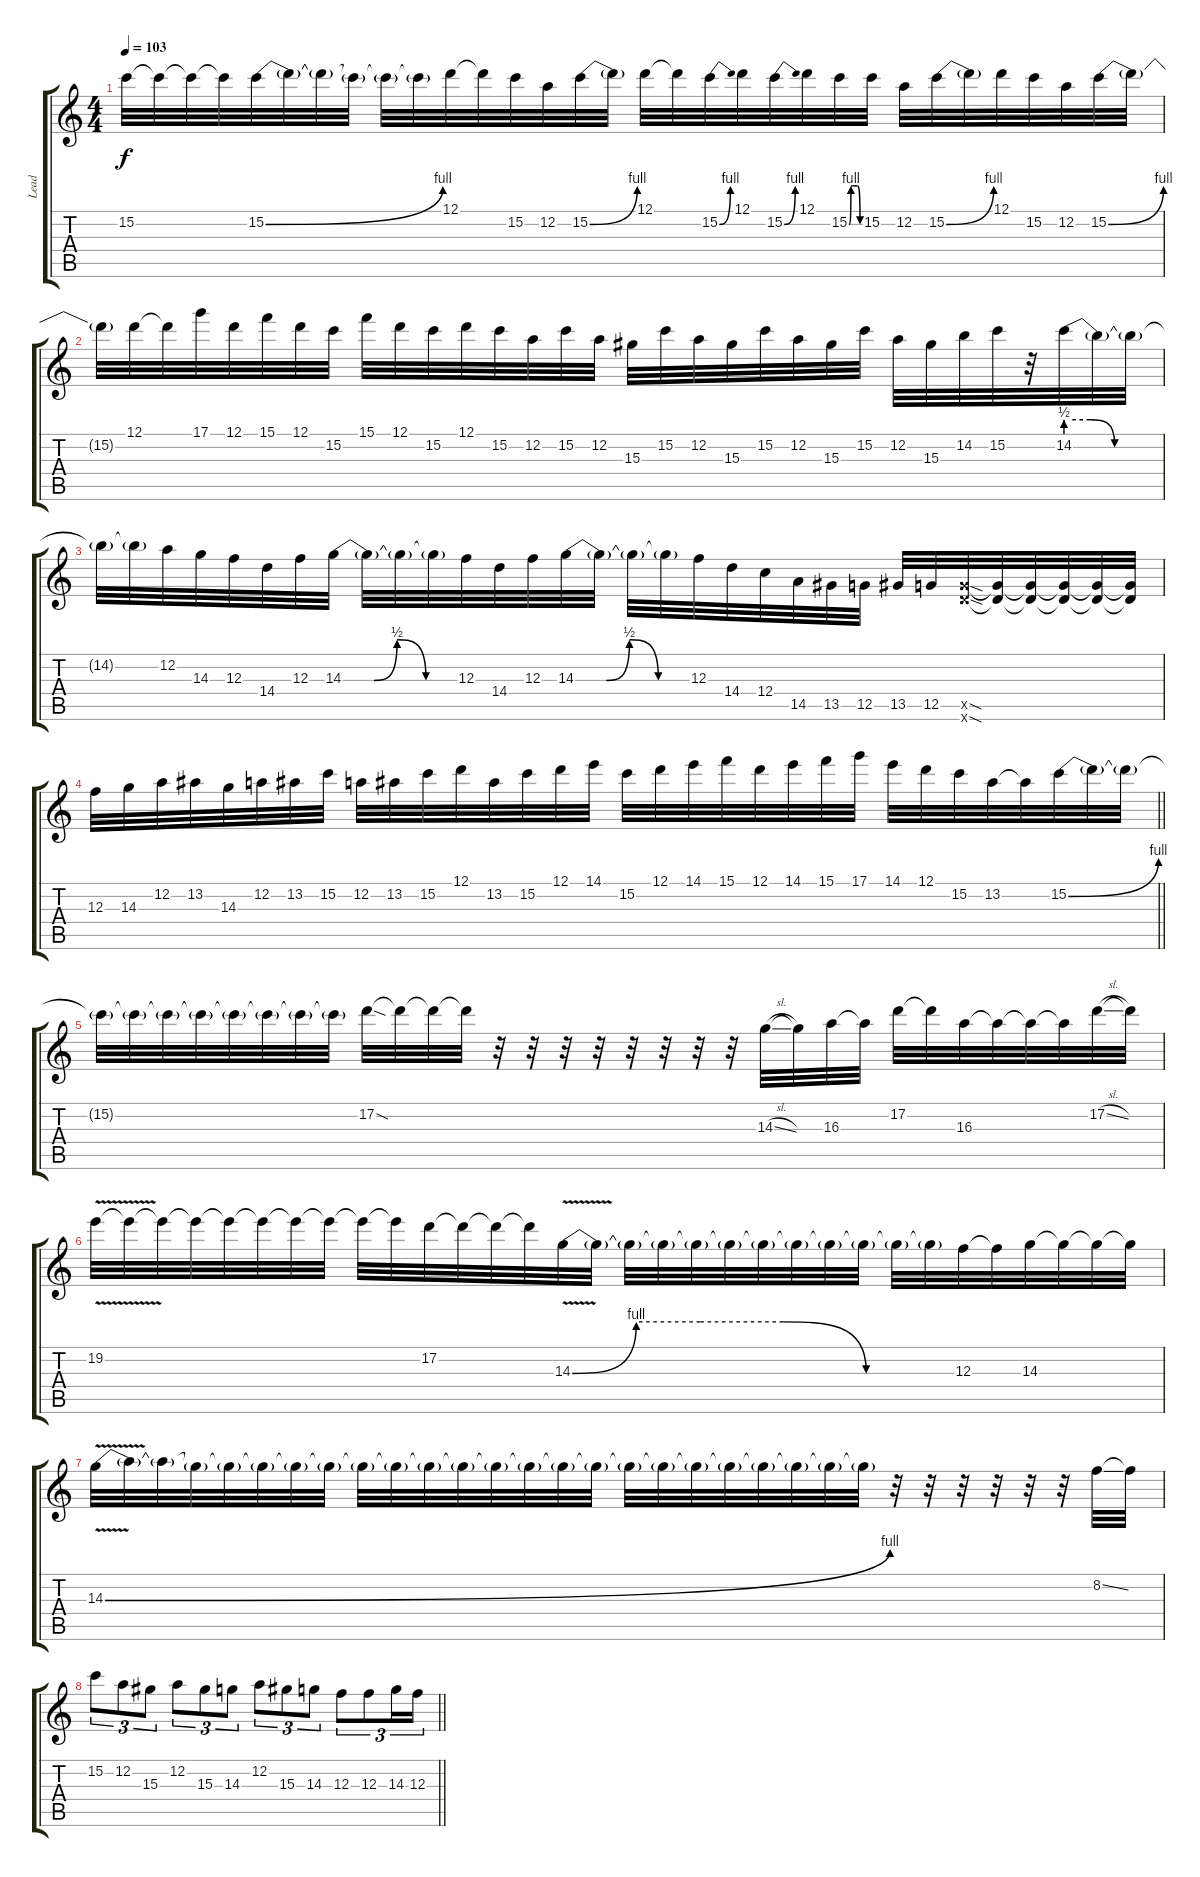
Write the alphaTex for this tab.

\track ("Lead" "Lead") {instrument distortionguitar}
\staff {score tabs}
\tuning (D4 A3 F3 C3 G2 D2) {hide}
\ts (4 4)
\tempo 103
\clef g2
\ks c
15.2{t}.32{dy f} 15.2{t}.32 15.2{t}.32 15.2{t}.32 15.2{be (bend 0 0 60 4)}.32 15.2{t}.32 15.2{t}.32 15.2{t}.32 15.2{t}.32 15.2{t}.32 12.1.32 12.1{t}.32 15.2.32 12.2.32 15.2{be (bend 0 0 60 4)}.32 15.2{t}.32 12.1.32 12.1{t}.32 15.2{be (bend 0 0 60 4)}.32 12.1.32 15.2{be (bend 0 0 60 4)}.32 12.1.32 15.2{be (custom 0 0 10 4 20 4 46 4 60 0)}.32 15.2.32 12.2.32 15.2{be (bend 0 0 60 4)}.32 15.2{t}.32 12.1.32 15.2.32 12.2.32 15.2{be (bend 0 0 60 4)}.32 15.2{t}.32 |
15.2{t}.32 12.1.32 12.1{t}.32 17.1.32 12.1.32 15.1.32 12.1.32 15.2.32 15.1.32 12.1.32 15.2.32 12.1.32 15.2.32 12.2.32 15.2.32 12.2.32 15.3.32 15.2.32 12.2.32 15.3.32 15.2.32 12.2.32 15.3.32 15.2.32 12.2.32 15.3.32 14.2.32 15.2.32 r.32 14.2{be (custom 0 2 15 2 30 0 60 0)}.32 14.2{t}.32 14.2{t}.32 |
14.2{t}.32 14.2{t}.32 12.2.32 14.3.32 12.3.32 14.4.32 12.3.32 14.3{be (custom 0 0 10 0 16 0 28 2 43 0 60 0)}.32 14.3{t}.32 14.3{t}.32 14.3{t}.32 12.3.32 14.4.32 12.3.32 14.3{be (custom 0 0 10 0 16 0 28 2 43 0 60 0)}.32 14.3{t}.32 14.3{t}.32 14.3{t}.32 12.3.32 14.4.32 12.4.32 14.5.32 13.5.32 12.5.32 13.5.32 12.5.32 (12.5{sod x} 12.6{sod x}).32 (12.5{t} 12.6{t}).32 (12.5{t} 12.6{t}).32 (12.5{t} 12.6{t}).32 (12.5{t} 12.6{t}).32 (12.5{t} 12.6{t}).32 |
\barLineRight lightlight
12.3.32 14.3.32 12.2.32 13.2.32 14.3.32 12.2.32 13.2.32 15.2.32 12.2.32 13.2.32 15.2.32 12.1.32 13.2.32 15.2.32 12.1.32 14.1.32 15.2.32 12.1.32 14.1.32 15.1.32 12.1.32 14.1.32 15.1.32 17.1.32 14.1.32 12.1.32 15.2.32 13.2.32 13.2{t}.32 15.2{be (bend 0 0 60 4)}.32 15.2{t}.32 15.2{t}.32 |
15.2{t}.32 15.2{t}.32 15.2{t}.32 15.2{t}.32 15.2{t}.32 15.2{t}.32 15.2{t}.32 15.2{t}.32 17.2{sod}.32 17.2{t}.32 17.2{t}.32 17.2{t}.32 r.32 r.32 r.32 r.32 r.32 r.32 r.32 r.32 14.3{sl}.32 14.3{t}.32 16.3.32 16.3{t}.32 17.2.32 17.2{t}.32 16.3.32 16.3{t}.32 16.3{t}.32 16.3{t}.32 17.2{sl}.32 17.2{t}.32 |
19.2{v}.32 19.2{t}.32 19.2{t}.32 19.2{t}.32 19.2{t}.32 19.2{t}.32 19.2{t}.32 19.2{t}.32 19.2{t}.32 19.2{t}.32 17.2.32 17.2{t}.32 17.2{t}.32 17.2{t}.32 14.3{be (custom 0 0 10 4 20 4 33 4 46 0 60 0) v}.32 14.3{t}.32 14.3{t}.32 14.3{t}.32 14.3{t}.32 14.3{t}.32 14.3{t}.32 14.3{t}.32 14.3{t}.32 14.3{t}.32 14.3{t}.32 14.3{t}.32 12.3.32 12.3{t}.32 14.3.32 14.3{t}.32 14.3{t}.32 14.3{t}.32 |
14.3{be (bend 0 0 60 4) v}.32 14.3{t}.32 14.3{t}.32 14.3{t}.32 14.3{t}.32 14.3{t}.32 14.3{t}.32 14.3{t}.32 14.3{t}.32 14.3{t}.32 14.3{t}.32 14.3{t}.32 14.3{t}.32 14.3{t}.32 14.3{t}.32 14.3{t}.32 14.3{t}.32 14.3{t}.32 14.3{t}.32 14.3{t}.32 14.3{t}.32 14.3{t}.32 14.3{t}.32 14.3{t}.32 r.32 r.32 r.32 r.32 r.32 r.32 8.2{ss}.32 8.2{t}.32 |
\barLineRight lightlight
15.2.8{tu (3 2)} 12.2.8{tu (3 2)} 15.3.8{tu (3 2)} 12.2.8{tu (3 2)} 15.3.8{tu (3 2)} 14.3.8{tu (3 2)} 12.2.8{tu (3 2)} 15.3.8{tu (3 2)} 14.3.8{tu (3 2)} 12.3.8{tu (3 2)} 12.3.8{tu (3 2)} 14.3.16{tu (3 2)} 12.3.16{tu (3 2)}
